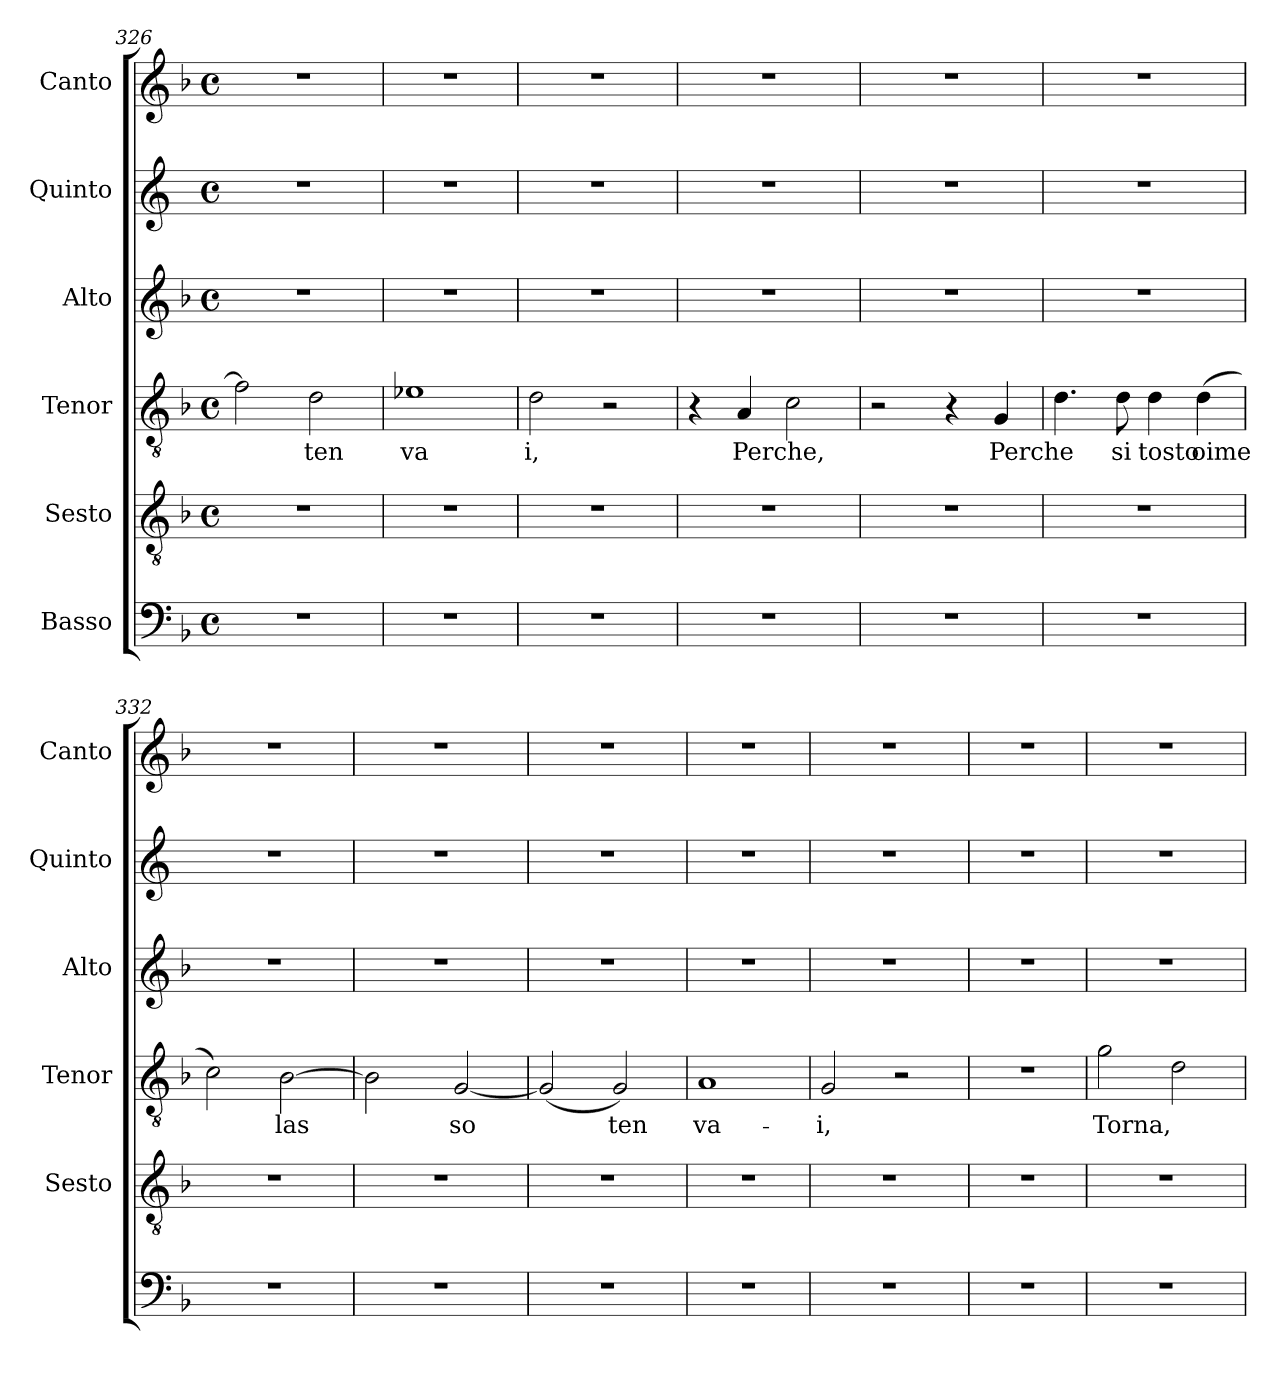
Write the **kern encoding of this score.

**kern	**kern	**kern	**text	**kern	**kern	**kern
*part6	*part5	*part4	*part4	*part3	*part2	*part1
*staff6	*staff5	*staff4	*staff4	*staff3	*staff2	*staff1
*I"Basso	*I"Sesto	*I"Tenor	*	*I"Alto	*I"Quinto	*I"Canto
*	*I'Sesto	*I'Tenor	*	*I'Alto	*I'Quinto	*I'Canto
*clefF4	*clefGv2	*clefGv2	*	*clefG2	*clefG2	*clefG2
*k[b-]	*k[b-]	*k[b-]	*	*k[b-]	*k[]	*k[b-]
*F:	*F:	*F:	*	*F:	*C:	*F:
*M4/4	*M4/4	*M4/4	*	*M4/4	*M4/4	*M4/4
*met(c)	*met(c)	*met(c)	*	*met(c)	*met(c)	*met(c)
=326	=326	=326	=326	=326	=326	=326
1r	1r	2f\]	.	1r	1r	1r
!	!	!	!LO:LY:b:cj	!	!	!
.	.	2d\	ten	.	.	.
=327	=327	=327	=327	=327	=327	=327
!	!	!	!LO:LY:b:cj	!	!	!
1r	1r	1e-X	va	1r	1r	1r
=328	=328	=328	=328	=328	=328	=328
!	!	!	!LO:LY:b:cj	!	!	!
1r	1r	2d\	i,	1r	1r	1r
.	.	2r	.	.	.	.
=329	=329	=329	=329	=329	=329	=329
1r	1r	4r	.	1r	1r	1r
!	!	!	!LO:LY:b	!	!	!
.	.	4A/	Perche,	.	.	.
.	.	2c\	.	.	.	.
=330	=330	=330	=330	=330	=330	=330
1r	1r	2r	.	1r	1r	1r
.	.	4r	.	.	.	.
!	!	!	!LO:LY:b:cj	!	!	!
.	.	4G/	Perche	.	.	.
=331	=331	=331	=331	=331	=331	=331
1r	1r	4.d\	.	1r	1r	1r
!	!	!	!LO:LY:b:cj	!	!	!
.	.	8d\	si	.	.	.
!	!	!	!LO:LY:b:cj	!	!	!
.	.	4d\	tosto	.	.	.
!	!	!	!LO:LY:b	!	!	!
.	.	(<4d\	oime	.	.	.
=332	=332	=332	=332	=332	=332	=332
1r	1r	2c\)	.	1r	1r	1r
!	!	!	!LO:LY:b	!	!	!
.	.	[>2B-\	las	.	.	.
!!LO:LB:g=z
=333	=333	=333	=333	=333	=333	=333
*	*	*^	*	*	*	*
1r	1r	2B-\]	16ryy	.	1r	1r	1r
.	.	.	2...ryy	.	.	.	.
!	!	!	!	!LO:LY:b:cj	!	!	!
.	.	[<2G/	.	so	.	.	.
*	*	*v	*v	*	*	*	*
=334	=334	=334	=334	=334	=334	=334
1r	1r	(>2G/]	.	1r	1r	1r
!	!	!	!LO:LY:b:cj	!	!	!
.	.	2G/)	ten	.	.	.
=335	=335	=335	=335	=335	=335	=335
!	!	!	!LO:LY:b:cj	!	!	!
1r	1r	1A	va-	1r	1r	1r
=336	=336	=336	=336	=336	=336	=336
!	!	!	!LO:LY:b:cj	!	!	!
1r	1r	2G/	-i,	1r	1r	1r
.	.	2r	.	.	.	.
=337	=337	=337	=337	=337	=337	=337
1r	1r	1r	.	1r	1r	1r
=338	=338	=338	=338	=338	=338	=338
!	!	!	!LO:LY:b:cj	!	!	!
1r	1r	2g\	Torna,	1r	1r	1r
.	.	2d\	.	.	.	.
=	=	=	=	=	=	=
*-	*-	*-	*-	*-	*-	*-
